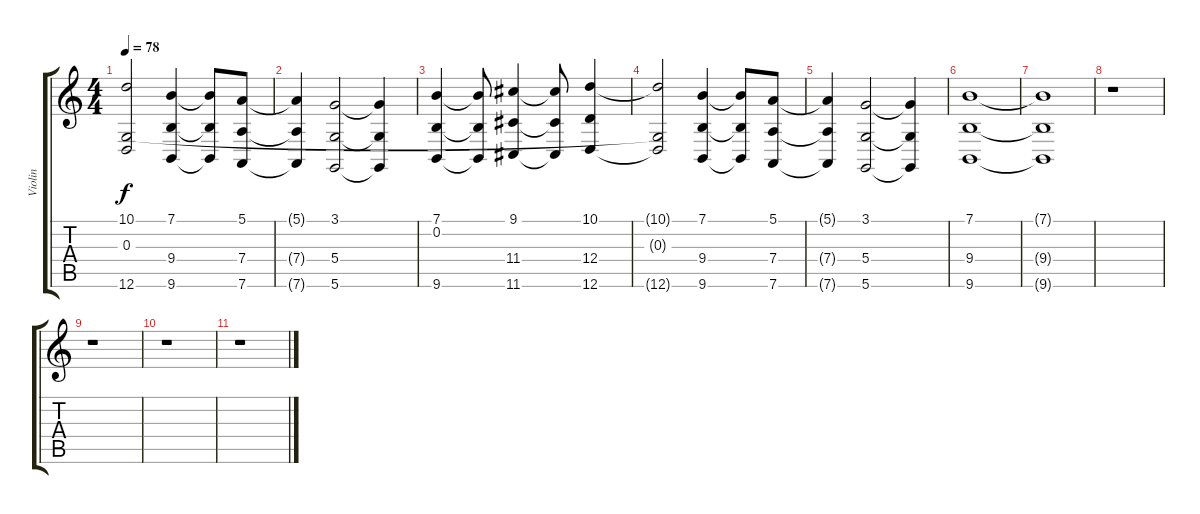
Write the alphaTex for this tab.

\track ("Violin" "Violin") {instrument stringensemble1}
\staff {score tabs}
\tuning (E4 B3 G3 D3 A2 D2) {hide}
\ts (4 4)
\tempo 78
\clef g2
\ks c
(10.1{t} 0.3 12.6{t}).2{dy f} (7.1 9.4 9.6).4 (7.1{t} 9.4{t} 9.6{t}).8 (5.1 7.4 7.6).8 |
(5.1{t} 7.4{t} 7.6{t}).4 (3.1 5.4 5.6).2 (3.1{t} 5.4{t} 5.6{t}).4 |
(7.1 0.2 9.6).4 (7.1{t} 0.2{t} 9.6{t}).8 (9.1 11.4 11.6).4 (9.1{t} 11.4{t} 11.6{t}).8 (10.1 12.4 12.6).4 |
(10.1{t} 0.3{t} 12.6{t}).2 (7.1 9.4 9.6).4 (7.1{t} 9.4{t} 9.6{t}).8 (5.1 7.4 7.6).8 |
(5.1{t} 7.4{t} 7.6{t}).4 (3.1 5.4 5.6).2 (3.1{t} 5.4{t} 5.6{t}).4 |
(7.1 9.4 9.6).1 |
(7.1{t} 9.4{t} 9.6{t}).1{volume 0} |
r.1 |
r.1 |
r.1 |
r.1
